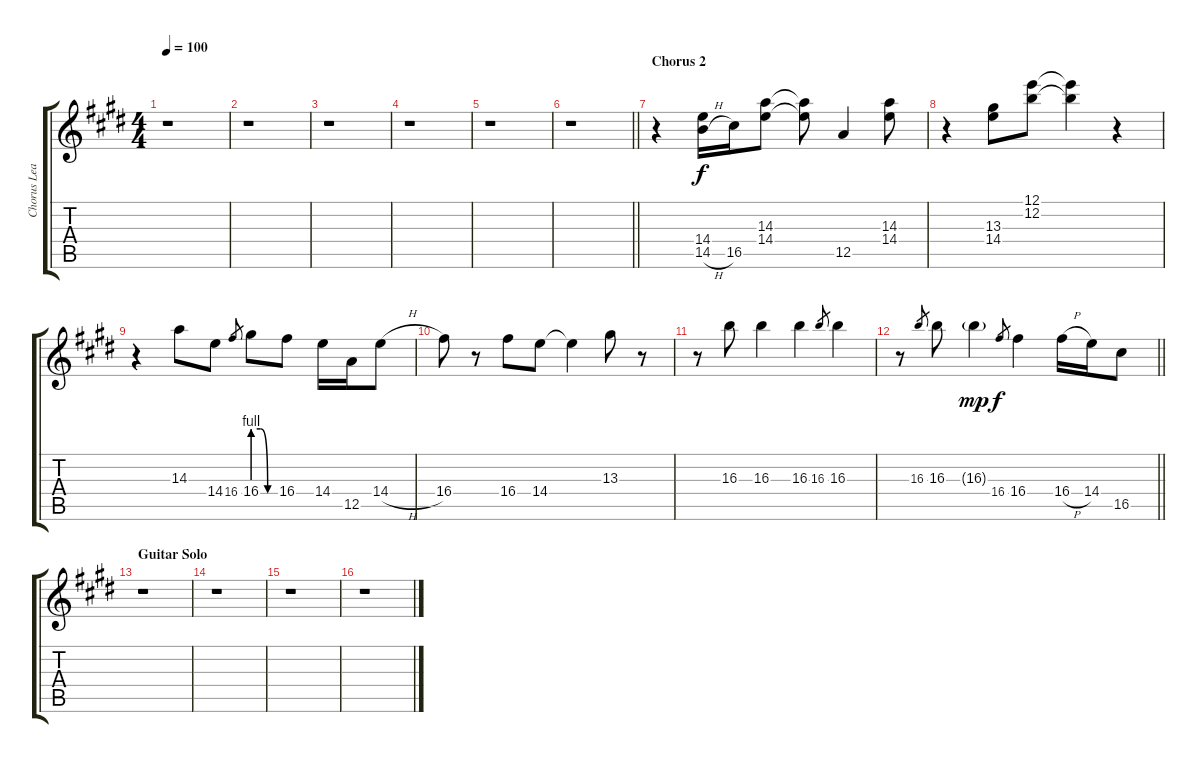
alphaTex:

\track ("Chorus Lead I" "Chorus Lea") {instrument electricguitarclean}
\staff {score tabs}
\tuning (E4 B3 G3 D3 A2 E2) {hide}
\ts (4 4)
\tempo 100
\clef g2
\ks e
r.1{dy f} |
\ks c#minor
r.1 |
\ks e
r.1 |
\ks c#minor
r.1 |
\ks e
r.1 |
\barLineRight lightlight
\ks c#minor
r.1 |
\section ("" "Chorus 2")
\ks e
r.4 (14.4 14.5{h}).16 16.5.16 (14.3 14.4).8 (14.3{t} 14.4{t}).8 12.5.4 (14.3 14.4).8 |
\ks c#minor
r.4 (13.3 14.4).8 (12.1 12.2).8 (12.1{t} 12.2{t}).4 r.4 |
\ks e
r.4 14.3.8 14.4.8 16.4.8{gr} 16.4{be (custom 0 4 20 4 40 0 60 0)}.8 16.4.8 14.4.16 12.5.16 14.4{h}.8 |
\ks c#minor
16.4.8 r.8 16.4.8 14.4.8 14.4{t}.4 13.3.8 r.8 |
r.8 16.3.8 16.3.4 16.3.4 16.3.8{gr} 16.3.4 |
\barLineRight lightlight
\ks e
r.8 16.3.8{gr} 16.3.8 16.3{g}.4{dy mp} 16.4.8{gr dy f} 16.4.4 16.4{h}.16 14.4.16 16.5.8 |
\section ("" "Guitar Solo")
\ks c#minor
r.1 |
r.1 |
r.1 |
r.1
